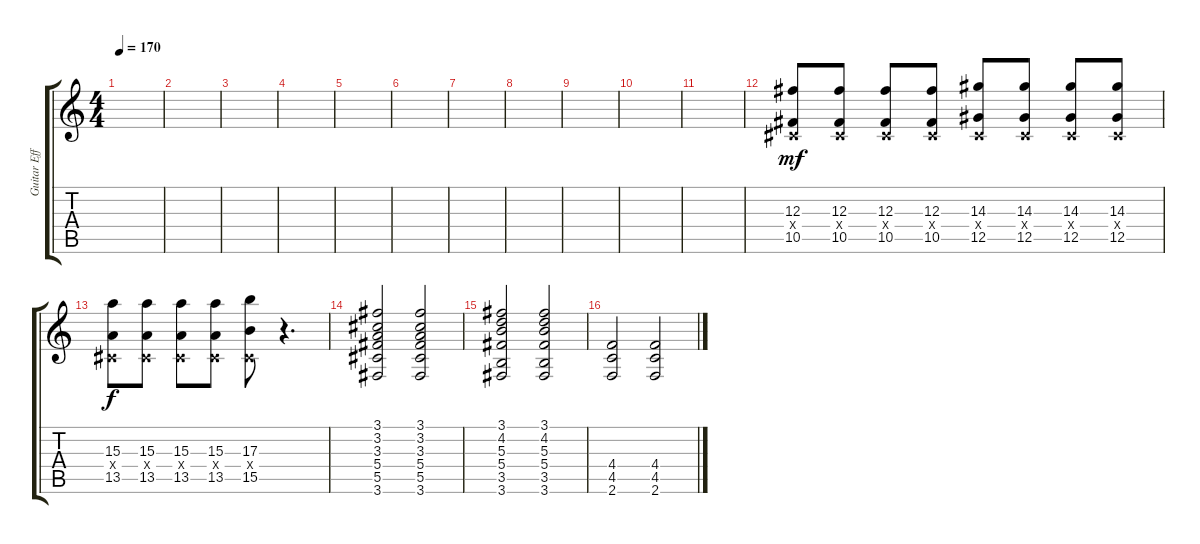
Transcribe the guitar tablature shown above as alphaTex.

\track ("Guitar Effect (Jade)" "Guitar Eff") {instrument overdrivenguitar}
\staff {score tabs}
\tuning (Eb4 Bb3 Gb3 Db3 Ab2 Eb2) {hide}
\ts (4 4)
\tempo 170
\clef g2
\ks c
|
|
|
|
|
|
|
|
|
|
|
(12.3 0.4{x} 10.5).8{dy mf} (12.3 0.4{x} 10.5).8 (12.3 0.4{x} 10.5).8 (12.3 0.4{x} 10.5).8 (14.3 0.4{x} 12.5).8 (14.3 0.4{x} 12.5).8 (14.3 0.4{x} 12.5).8 (14.3 0.4{x} 12.5).8 |
(15.3 0.4{x} 13.5).8{dy f} (15.3 0.4{x} 13.5).8 (15.3 0.4{x} 13.5).8 (15.3 0.4{x} 13.5).8 (17.3 0.4{x} 15.5).8 r.4{d} |
(3.1 3.2 3.3 5.4 5.5 3.6).2 (3.1 3.2 3.3 5.4 5.5 3.6).2 |
(3.1 4.2 5.3 5.4 3.5 3.6).2 (3.1 4.2 5.3 5.4 3.5 3.6).2 |
(4.4 4.5 2.6).2 (4.4 4.5 2.6).2
